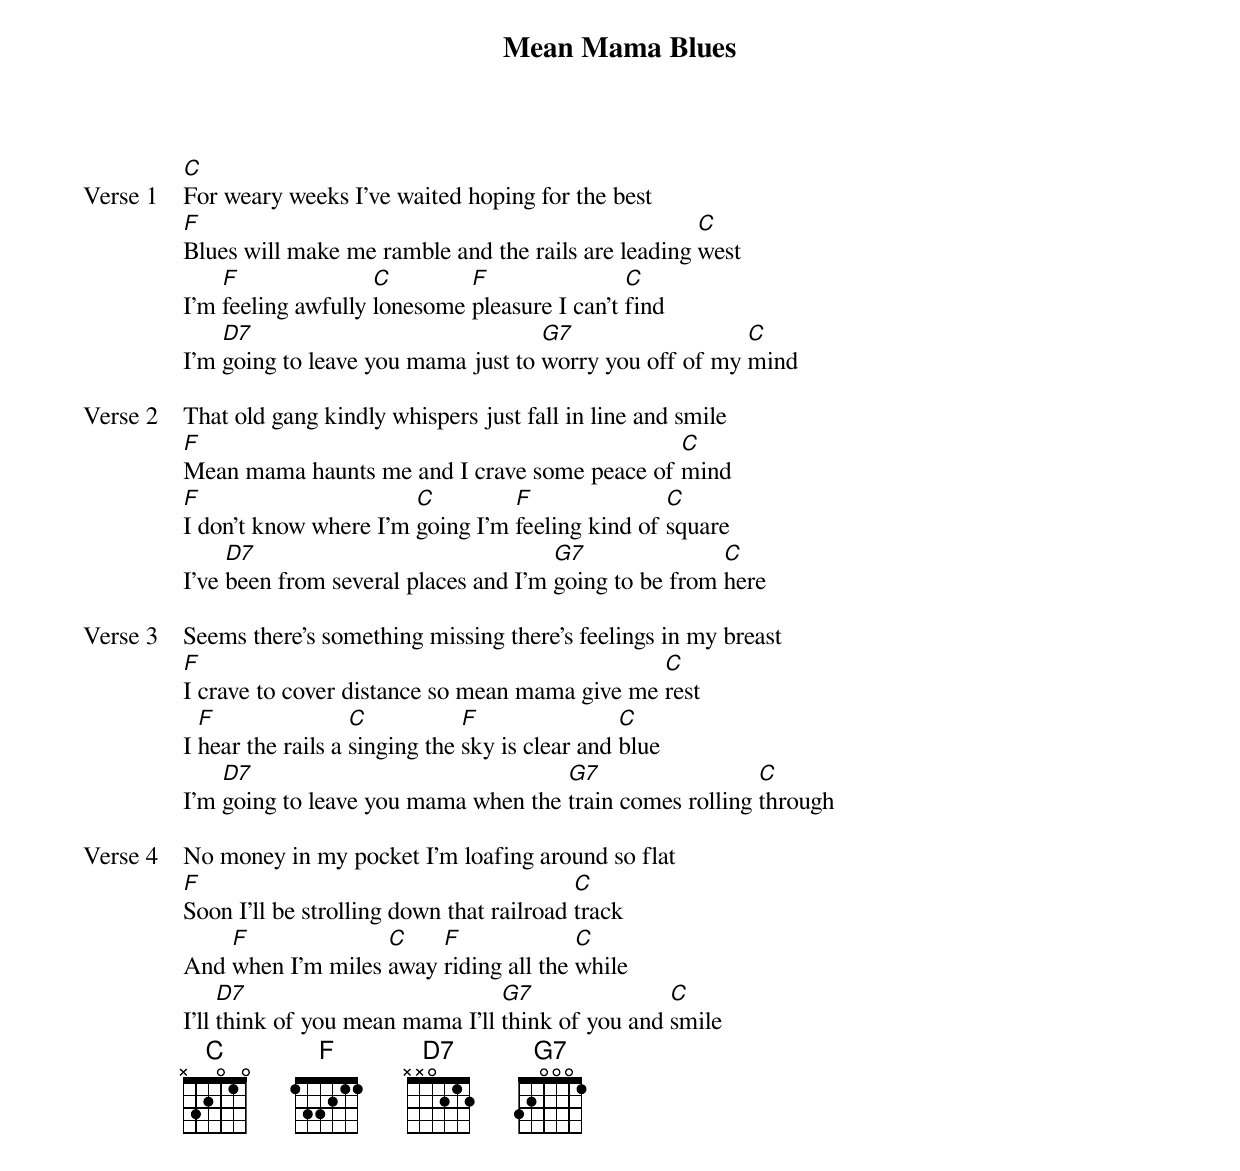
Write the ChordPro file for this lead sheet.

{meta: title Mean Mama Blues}
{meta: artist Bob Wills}
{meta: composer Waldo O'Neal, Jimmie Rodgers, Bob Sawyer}

{start_of_verse: Verse 1}
[C]For weary weeks I've waited hoping for the best
[F]Blues will make me ramble and the rails are leading [C]west
I'm [F]feeling awfully [C]lonesome [F]pleasure I can't [C]find
I'm [D7]going to leave you mama just to [G7]worry you off of my [C]mind
{end_of_verse}

{start_of_verse: Verse 2}
That old gang kindly whispers just fall in line and smile
[F]Mean mama haunts me and I crave some peace of [C]mind
[F]I don't know where I'm [C]going I'm [F]feeling kind of [C]square
I've [D7]been from several places and I'm [G7]going to be from [C]here
{end_of_verse}

{start_of_verse: Verse 3}
Seems there's something missing there's feelings in my breast
[F]I crave to cover distance so mean mama give me [C]rest
I [F]hear the rails a [C]singing the [F]sky is clear and [C]blue
I'm [D7]going to leave you mama when the [G7]train comes rolling [C]through
{end_of_verse}

{start_of_verse: Verse 4}
No money in my pocket I'm loafing around so flat
[F]Soon I'll be strolling down that railroad [C]track
And [F]when I'm miles [C]away [F]riding all the [C]while
I’ll [D7]think of you mean mama I’ll [G7]think of you and [C]smile
{end_of_verse}
